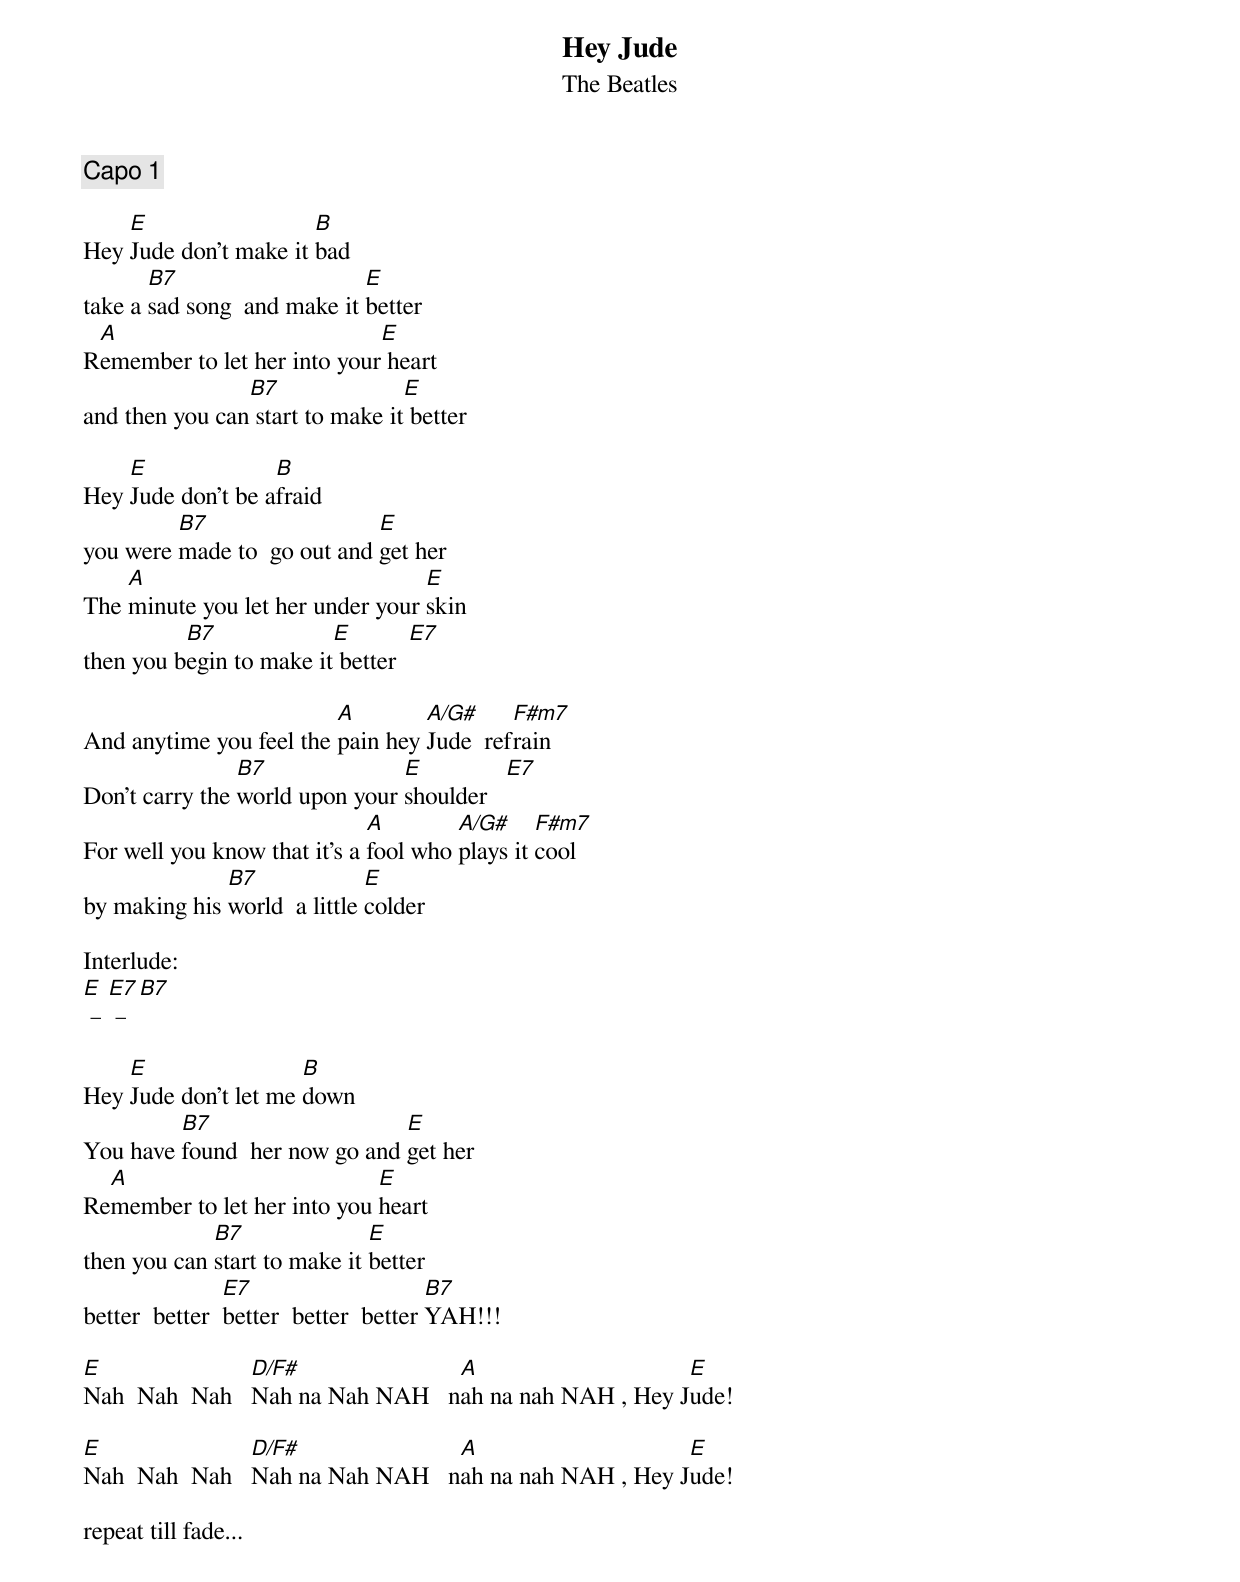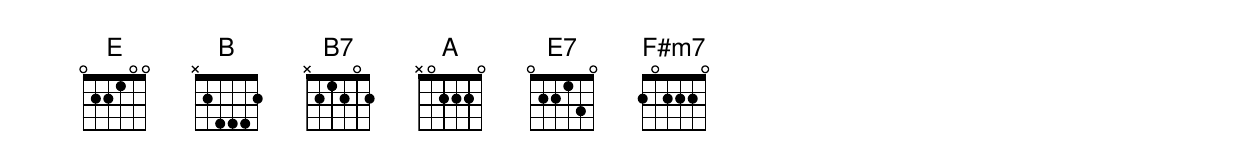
{title: Hey Jude}
{subtitle: The Beatles}

{c: Capo 1}

Hey [E]Jude don’t make it [B]bad
take a [B7]sad song  and make it [E]better
R[A]emember to let her into your[E] heart
and then you can[B7] start to make it[E] better

Hey [E]Jude don’t be a[B]fraid
you were [B7]made to  go out and [E]get her
The [A]minute you let her under your [E]skin
then you b[B7]egin to make it[E] better  [E7]

And anytime you feel the [A]pain hey [A/G#]Jude  ref[F#m7]rain
Don’t carry the [B7]world upon your [E]shoulder   [E7]
For well you know that it’s a [A]fool who [A/G#]plays it [F#m7]cool
by making his [B7]world  a little [E]colder

Interlude:
[E] – [E7] – [B7]

Hey [E]Jude don’t let me [B]down
You have [B7]found  her now go and [E]get her
Re[A]member to let her into you [E]heart
then you can [B7]start to make it [E]better
better  better  [E7]better  better  better [B7]YAH!!!

[E]Nah  Nah  Nah   [D/F#]Nah na Nah NAH   n[A]ah na nah NAH , Hey J[E]ude!

[E]Nah  Nah  Nah   [D/F#]Nah na Nah NAH   n[A]ah na nah NAH , Hey J[E]ude!

repeat till fade...
